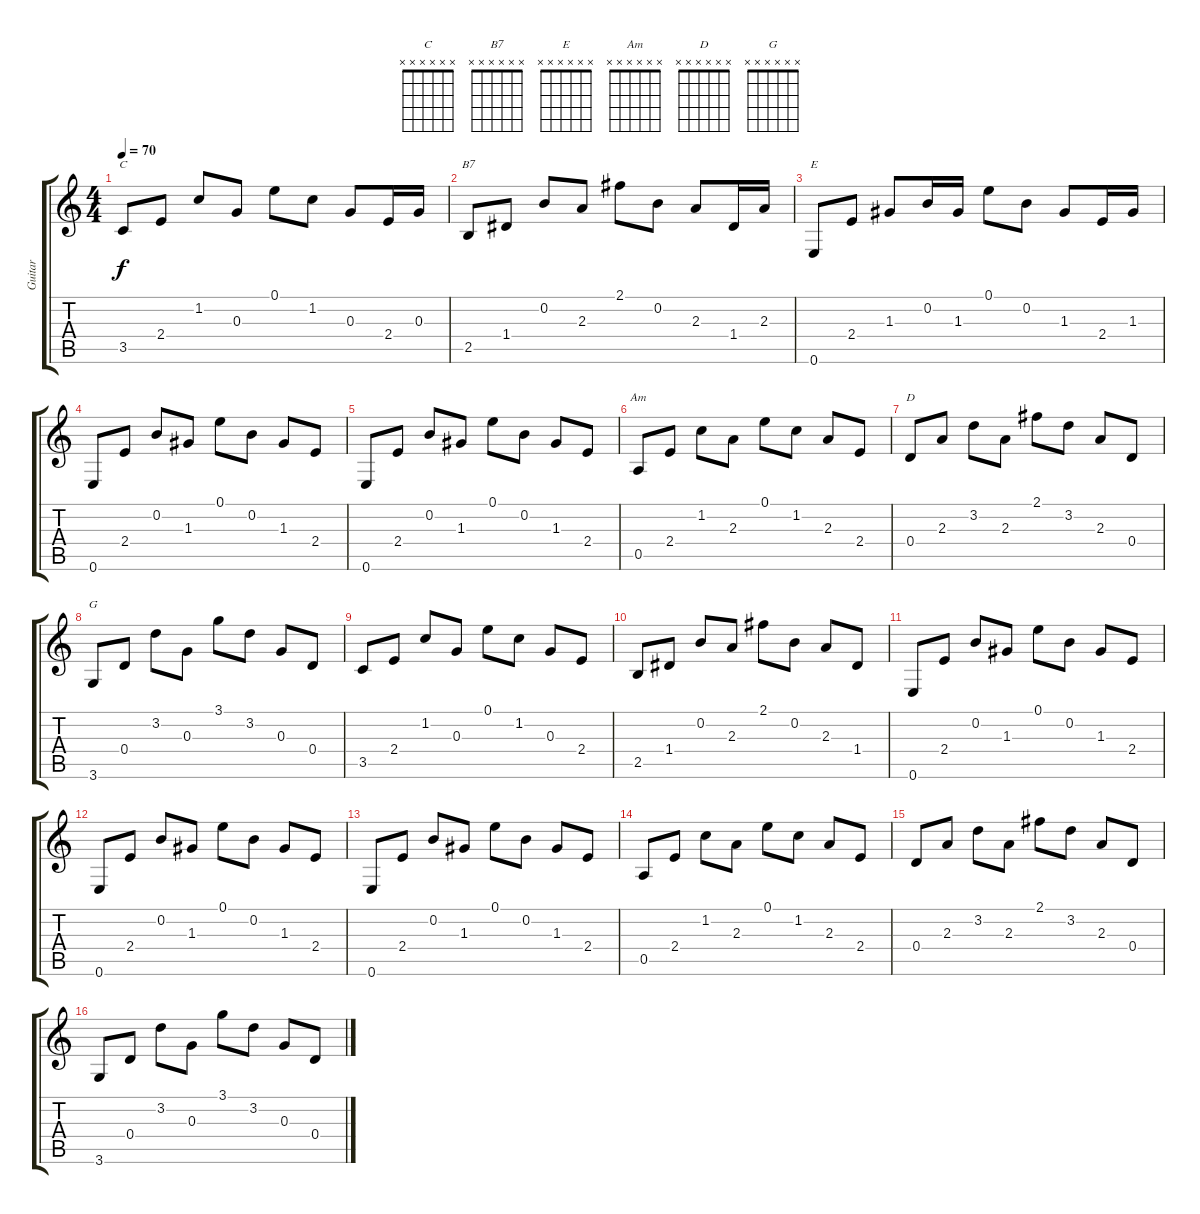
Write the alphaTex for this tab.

\track ("Guitar" "Guitar") {instrument acousticguitarnylon}
\staff {score tabs}
\tuning (E4 B3 G3 D3 A2 E2) {hide}
\chord ("C" x x x x x x) {firstfret 0}
\chord ("B7" x x x x x x) {firstfret 0}
\chord ("E" x x x x x x) {firstfret 0}
\chord ("Am" x x x x x x) {firstfret 0}
\chord ("D" x x x x x x) {firstfret 0}
\chord ("G" x x x x x x) {firstfret 0}
\ts (4 4)
\tempo 70
\clef g2
\ks c
3.5.8{ch "C" dy f} 2.4.8 1.2.8 0.3.8 0.1.8 1.2.8 0.3.8 2.4.16 0.3.16 |
2.5.8{ch "B7"} 1.4.8 0.2.8 2.3.8 2.1.8 0.2.8 2.3.8 1.4.16 2.3.16 |
0.6.8{ch "E"} 2.4.8 1.3.8 0.2.16 1.3.16 0.1.8 0.2.8 1.3.8 2.4.16 1.3.16 |
0.6.8 2.4.8 0.2.8 1.3.8 0.1.8 0.2.8 1.3.8 2.4.8 |
0.6.8 2.4.8 0.2.8 1.3.8 0.1.8 0.2.8 1.3.8 2.4.8 |
0.5.8{ch "Am"} 2.4.8 1.2.8 2.3.8 0.1.8 1.2.8 2.3.8 2.4.8 |
0.4.8{ch "D"} 2.3.8 3.2.8 2.3.8 2.1.8 3.2.8 2.3.8 0.4.8 |
3.6.8{ch "G"} 0.4.8 3.2.8 0.3.8 3.1.8 3.2.8 0.3.8 0.4.8 |
3.5.8 2.4.8 1.2.8 0.3.8 0.1.8 1.2.8 0.3.8 2.4.8 |
2.5.8 1.4.8 0.2.8 2.3.8 2.1.8 0.2.8 2.3.8 1.4.8 |
0.6.8 2.4.8 0.2.8 1.3.8 0.1.8 0.2.8 1.3.8 2.4.8 |
0.6.8 2.4.8 0.2.8 1.3.8 0.1.8 0.2.8 1.3.8 2.4.8 |
0.6.8 2.4.8 0.2.8 1.3.8 0.1.8 0.2.8 1.3.8 2.4.8 |
0.5.8 2.4.8 1.2.8 2.3.8 0.1.8 1.2.8 2.3.8 2.4.8 |
0.4.8 2.3.8 3.2.8 2.3.8 2.1.8 3.2.8 2.3.8 0.4.8 |
3.6.8 0.4.8 3.2.8 0.3.8 3.1.8 3.2.8 0.3.8 0.4.8
